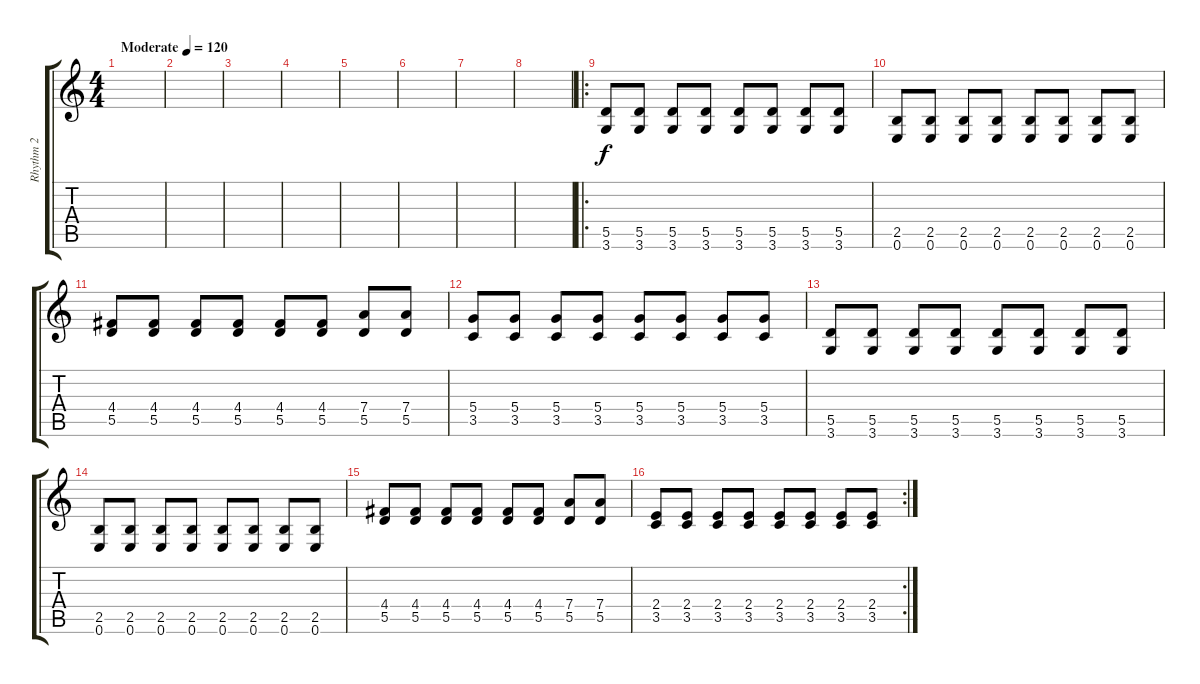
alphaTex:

\track ("Rhythm 2" "Rhythm 2") {instrument distortionguitar}
\staff {score tabs}
\tuning (E4 B3 G3 D3 A2 E2) {hide}
\ts (4 4)
\tempo (120 "Moderate")
\clef g2
\ks c
|
|
|
|
|
|
|
|
\ro
(5.5 3.6).8 (5.5 3.6).8 (5.5 3.6).8 (5.5 3.6).8 (5.5 3.6).8 (5.5 3.6).8 (5.5 3.6).8 (5.5 3.6).8 |
(2.5 0.6).8 (2.5 0.6).8 (2.5 0.6).8 (2.5 0.6).8 (2.5 0.6).8 (2.5 0.6).8 (2.5 0.6).8 (2.5 0.6).8 |
(4.4 5.5).8 (4.4 5.5).8 (4.4 5.5).8 (4.4 5.5).8 (4.4 5.5).8 (4.4 5.5).8 (7.4 5.5).8 (7.4 5.5).8 |
(5.4 3.5).8 (5.4 3.5).8 (5.4 3.5).8 (5.4 3.5).8 (5.4 3.5).8 (5.4 3.5).8 (5.4 3.5).8 (5.4 3.5).8 |
(5.5 3.6).8 (5.5 3.6).8 (5.5 3.6).8 (5.5 3.6).8 (5.5 3.6).8 (5.5 3.6).8 (5.5 3.6).8 (5.5 3.6).8 |
(2.5 0.6).8 (2.5 0.6).8 (2.5 0.6).8 (2.5 0.6).8 (2.5 0.6).8 (2.5 0.6).8 (2.5 0.6).8 (2.5 0.6).8 |
(4.4 5.5).8 (4.4 5.5).8 (4.4 5.5).8 (4.4 5.5).8 (4.4 5.5).8 (4.4 5.5).8 (7.4 5.5).8 (7.4 5.5).8 |
\rc 2
(2.4 3.5).8 (2.4 3.5).8 (2.4 3.5).8 (2.4 3.5).8 (2.4 3.5).8 (2.4 3.5).8 (2.4 3.5).8 (2.4 3.5).8
